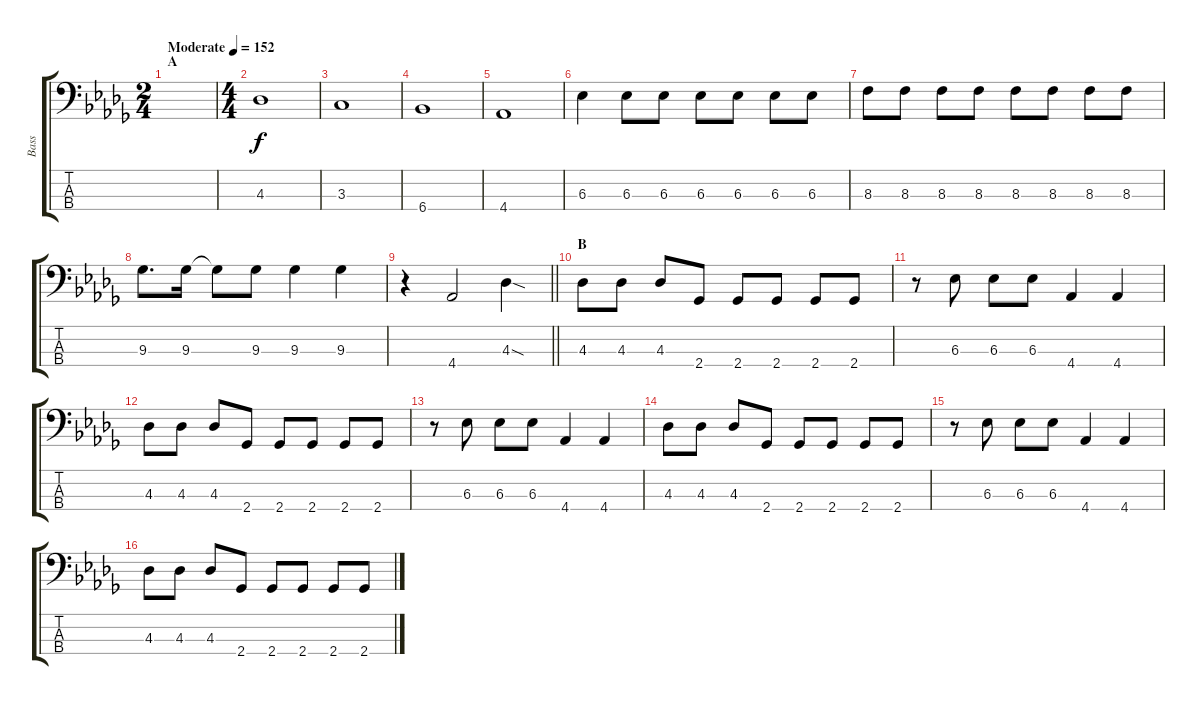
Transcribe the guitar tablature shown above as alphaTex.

\track ("Bass" "Bass") {instrument electricbassfinger}
\staff {score tabs}
\tuning (G2 D2 A1 E1) {hide}
\ts (2 4)
\section ("" "A")
\tempo (152 "Moderate")
\clef f4
\ks db
|
\ts (4 4)
4.3.1 |
3.3.1 |
6.4.1 |
4.4.1 |
6.3.4 6.3.8 6.3.8 6.3.8 6.3.8 6.3.8 6.3.8 |
8.3.8 8.3.8 8.3.8 8.3.8 8.3.8 8.3.8 8.3.8 8.3.8 |
9.3.8{d} 9.3.16 9.3{t}.8 9.3.8 9.3.4 9.3.4 |
\barLineRight lightlight
r.4 4.4.2 4.3{sod}.4 |
\section ("" "B")
4.3.8 4.3.8 4.3.8 2.4.8 2.4.8 2.4.8 2.4.8 2.4.8 |
r.8 6.3.8 6.3.8 6.3.8 4.4.4 4.4.4 |
4.3.8 4.3.8 4.3.8 2.4.8 2.4.8 2.4.8 2.4.8 2.4.8 |
r.8 6.3.8 6.3.8 6.3.8 4.4.4 4.4.4 |
4.3.8 4.3.8 4.3.8 2.4.8 2.4.8 2.4.8 2.4.8 2.4.8 |
r.8 6.3.8 6.3.8 6.3.8 4.4.4 4.4.4 |
4.3.8 4.3.8 4.3.8 2.4.8 2.4.8 2.4.8 2.4.8 2.4.8
